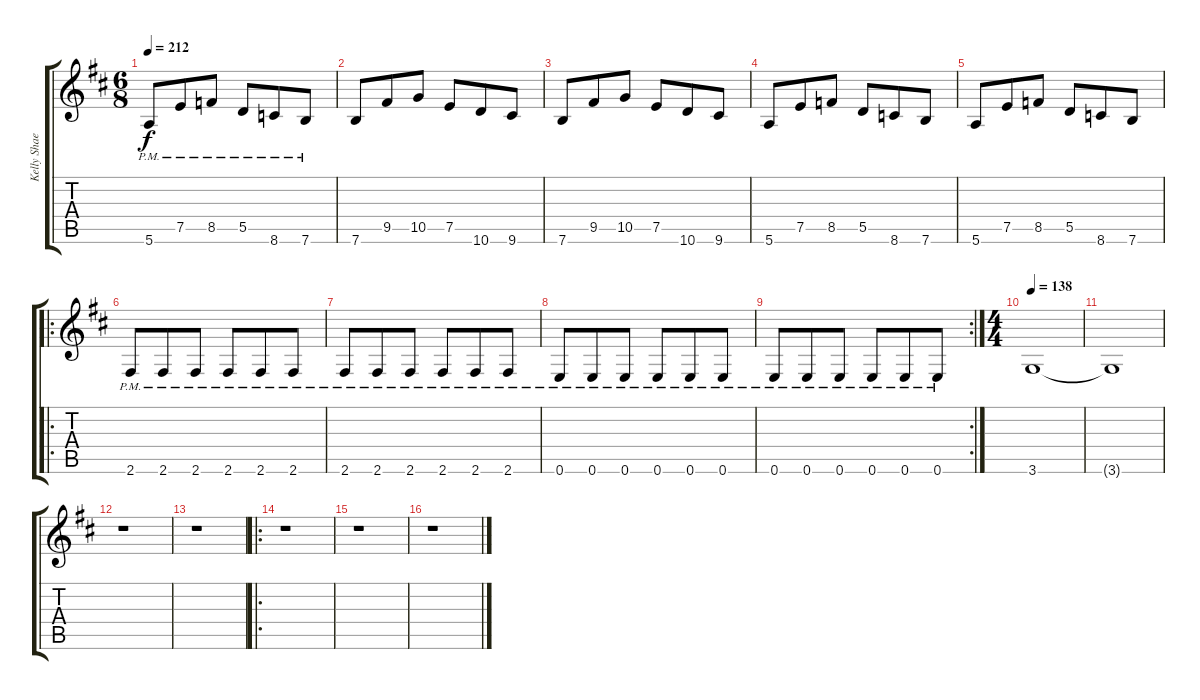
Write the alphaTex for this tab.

\track ("Kelly Shaefer rhythm" "Kelly Shae") {instrument distortionguitar}
\staff {score tabs}
\tuning (E4 B3 G3 D3 A2 E2) {hide}
\ts (6 8)
\tempo 212
\clef g2
\ks d
5.6{pm}.8{dy f} 7.5{pm}.8 8.5{pm}.8 5.5{pm}.8 8.6{pm}.8 7.6{pm}.8 |
7.6.8 9.5.8 10.5.8 7.5.8 10.6.8 9.6.8 |
7.6.8 9.5.8 10.5.8 7.5.8 10.6.8 9.6.8 |
5.6.8 7.5.8 8.5.8 5.5.8 8.6.8 7.6.8 |
5.6.8 7.5.8 8.5.8 5.5.8 8.6.8 7.6.8 |
\ro
2.6{pm}.8 2.6{pm}.8 2.6{pm}.8 2.6{pm}.8 2.6{pm}.8 2.6{pm}.8 |
2.6{pm}.8 2.6{pm}.8 2.6{pm}.8 2.6{pm}.8 2.6{pm}.8 2.6{pm}.8 |
0.6{pm}.8 0.6{pm}.8 0.6{pm}.8 0.6{pm}.8 0.6{pm}.8 0.6{pm}.8 |
\rc 2
0.6{pm}.8 0.6{pm}.8 0.6{pm}.8 0.6{pm}.8 0.6{pm}.8 0.6{pm}.8 |
\ts (4 4)
\tempo 138
3.6.1 |
3.6{t}.1 |
r.1 |
r.1 |
\ro
r.1 |
r.1 |
r.1
